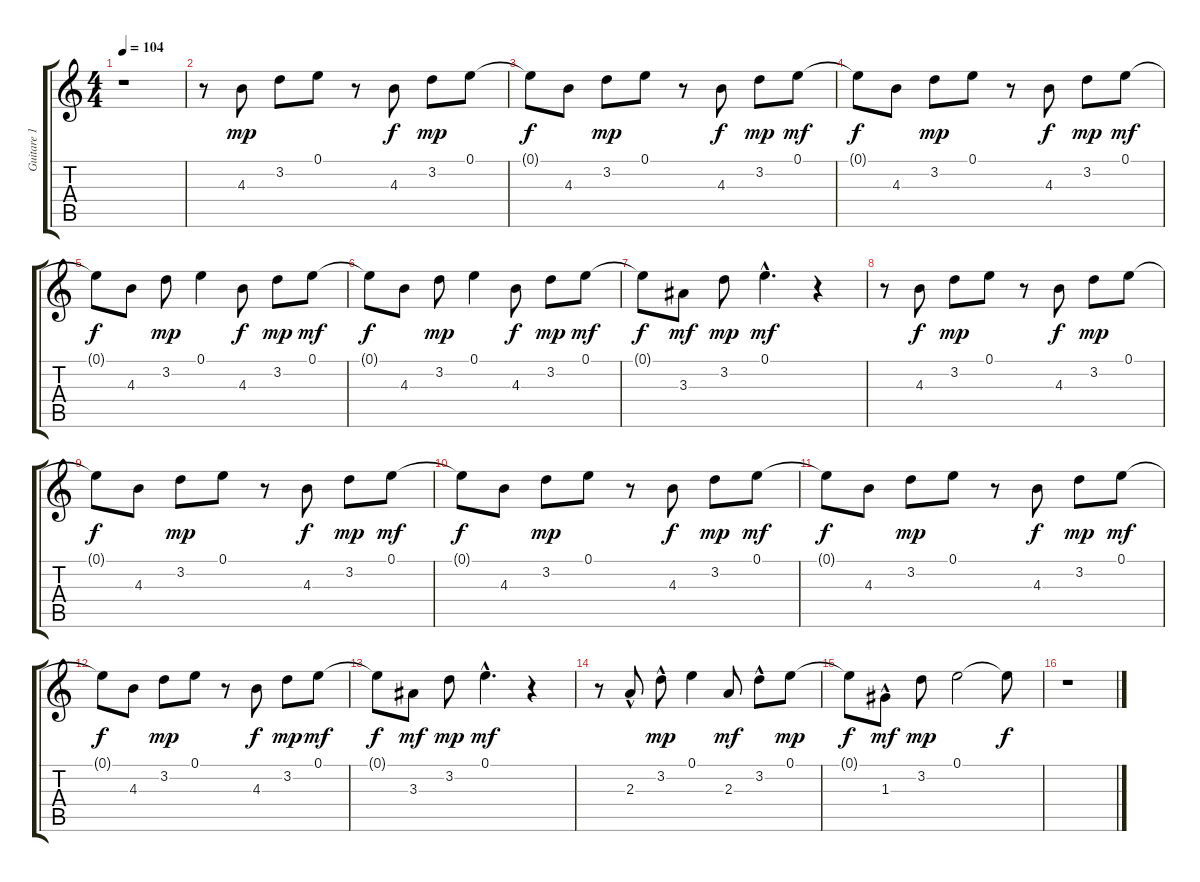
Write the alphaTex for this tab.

\track ("Guitare 1" "Guitare 1") {instrument electricguitarclean}
\staff {score tabs}
\tuning (E4 B3 G3 D3 A2 E2) {hide}
\ts (4 4)
\tempo 104
\clef g2
\ks c
r.1{dy mp instrument electricguitarclean} |
r.8 4.3.8{volume 12 balance 2 instrument electricguitarmuted} 3.2.8 0.1.8 r.8 4.3.8{dy f} 3.2.8{dy mp} 0.1.8 |
0.1{t}.8{dy f} 4.3.8 3.2.8{dy mp} 0.1.8 r.8 4.3.8{dy f} 3.2.8{dy mp} 0.1.8{dy mf} |
0.1{t}.8{dy f} 4.3.8 3.2.8{dy mp} 0.1.8 r.8 4.3.8{dy f} 3.2.8{dy mp} 0.1.8{dy mf} |
0.1{t}.8{dy f} 4.3.8 3.2.8{dy mp} 0.1.4 4.3.8{dy f} 3.2.8{dy mp} 0.1.8{dy mf} |
0.1{t}.8{dy f} 4.3.8 3.2.8{dy mp} 0.1.4 4.3.8{dy f} 3.2.8{dy mp} 0.1.8{dy mf} |
0.1{t}.8{dy f} 3.3.8{dy mf} 3.2.8{dy mp} 0.1{hac}.4{d dy mf} r.4 |
r.8 4.3.8{dy f} 3.2.8{dy mp} 0.1.8 r.8 4.3.8{dy f} 3.2.8{dy mp} 0.1.8 |
0.1{t}.8{dy f} 4.3.8 3.2.8{dy mp} 0.1.8 r.8 4.3.8{dy f} 3.2.8{dy mp} 0.1.8{dy mf} |
0.1{t}.8{dy f} 4.3.8 3.2.8{dy mp} 0.1.8 r.8 4.3.8{dy f} 3.2.8{dy mp} 0.1.8{dy mf} |
0.1{t}.8{dy f} 4.3.8 3.2.8{dy mp} 0.1.8 r.8 4.3.8{dy f} 3.2.8{dy mp} 0.1.8{dy mf} |
0.1{t}.8{dy f} 4.3.8 3.2.8{dy mp} 0.1.8 r.8 4.3.8{dy f} 3.2.8{dy mp} 0.1.8{dy mf} |
0.1{t}.8{dy f} 3.3.8{dy mf} 3.2.8{dy mp} 0.1{hac}.4{d dy mf} r.4 |
r.8 2.3{hac}.8 3.2{hac}.8{dy mp} 0.1.4 2.3.8{dy mf} 3.2{hac}.8 0.1.8{dy mp} |
0.1{t}.8{dy f} 1.3{hac}.8{dy mf} 3.2.8{dy mp} 0.1.2 0.1{t}.8{dy f} |
r.1
